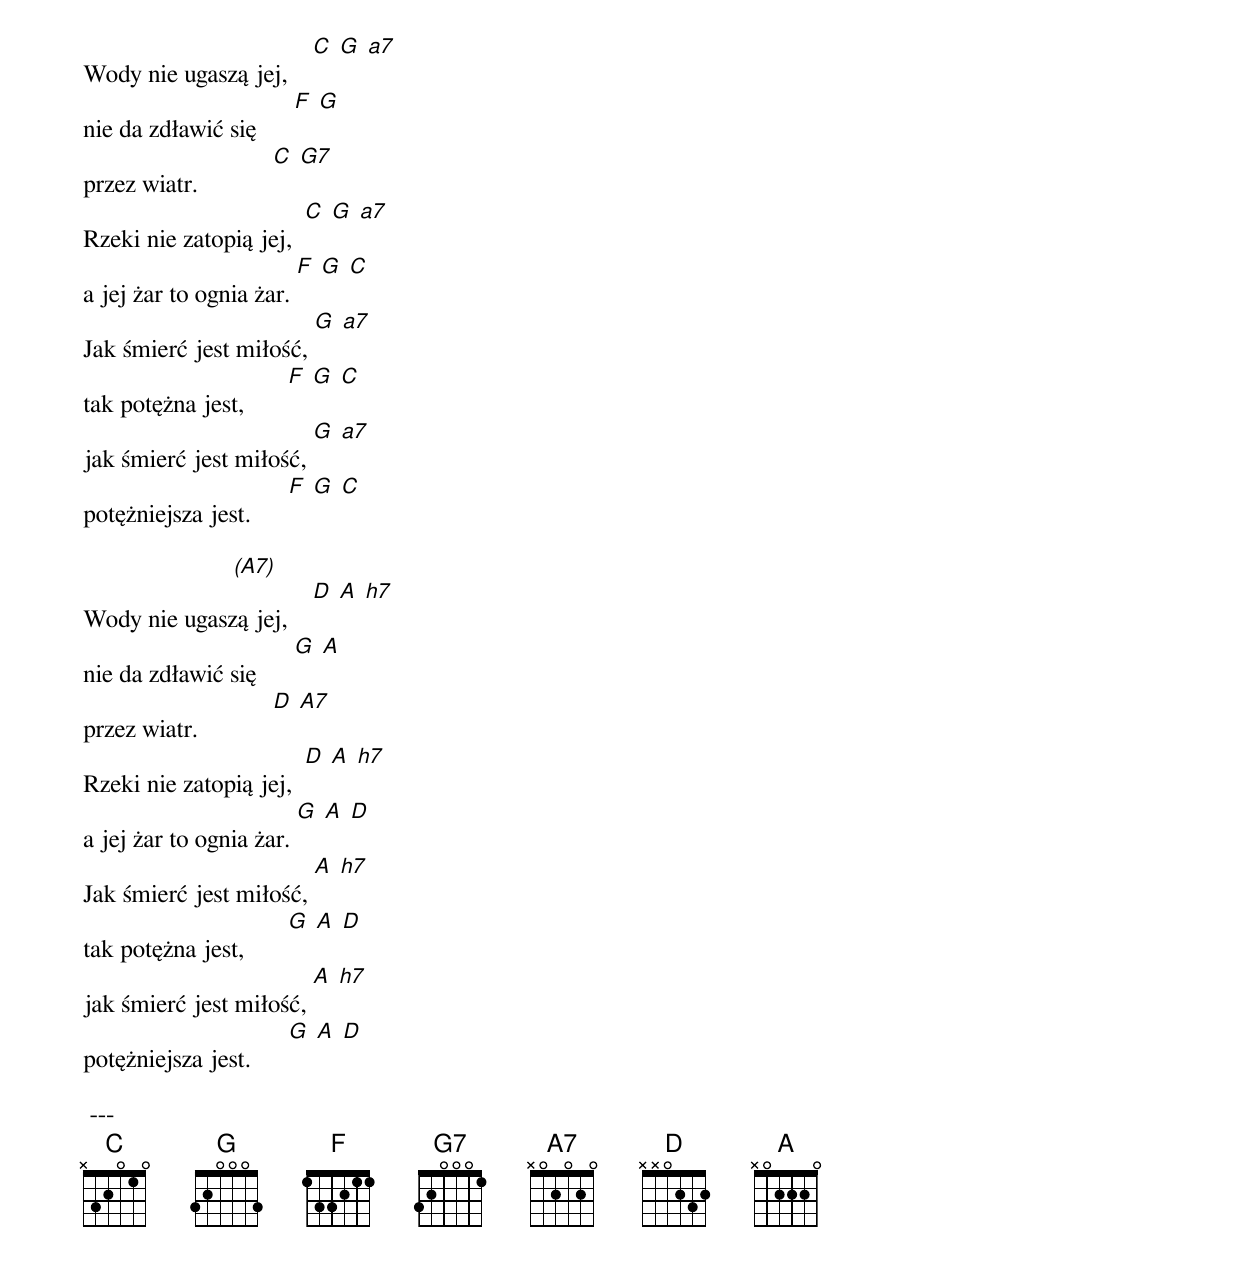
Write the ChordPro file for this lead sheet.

Wody nie ugaszą jej,    [C] [G] [a7]
nie da zdławić się      [F] [G]
przez wiatr.            [C] [G7]
Rzeki nie zatopią jej,  [C] [G] [a7]
a jej żar to ognia żar. [F] [G] [C]
Jak śmierć jest miłość, [G] [a7]
tak potężna jest,       [F] [G] [C]
jak śmierć jest miłość, [G] [a7]
potężniejsza jest.      [F] [G] [C]

                        [(A7)]
Wody nie ugaszą jej,    [D] [A] [h7]
nie da zdławić się      [G] [A]
przez wiatr.            [D] [A7]
Rzeki nie zatopią jej,  [D] [A] [h7]
a jej żar to ognia żar. [G] [A] [D]
Jak śmierć jest miłość, [A] [h7]
tak potężna jest,       [G] [A] [D]
jak śmierć jest miłość, [A] [h7]
potężniejsza jest.      [G] [A] [D]

 ---
